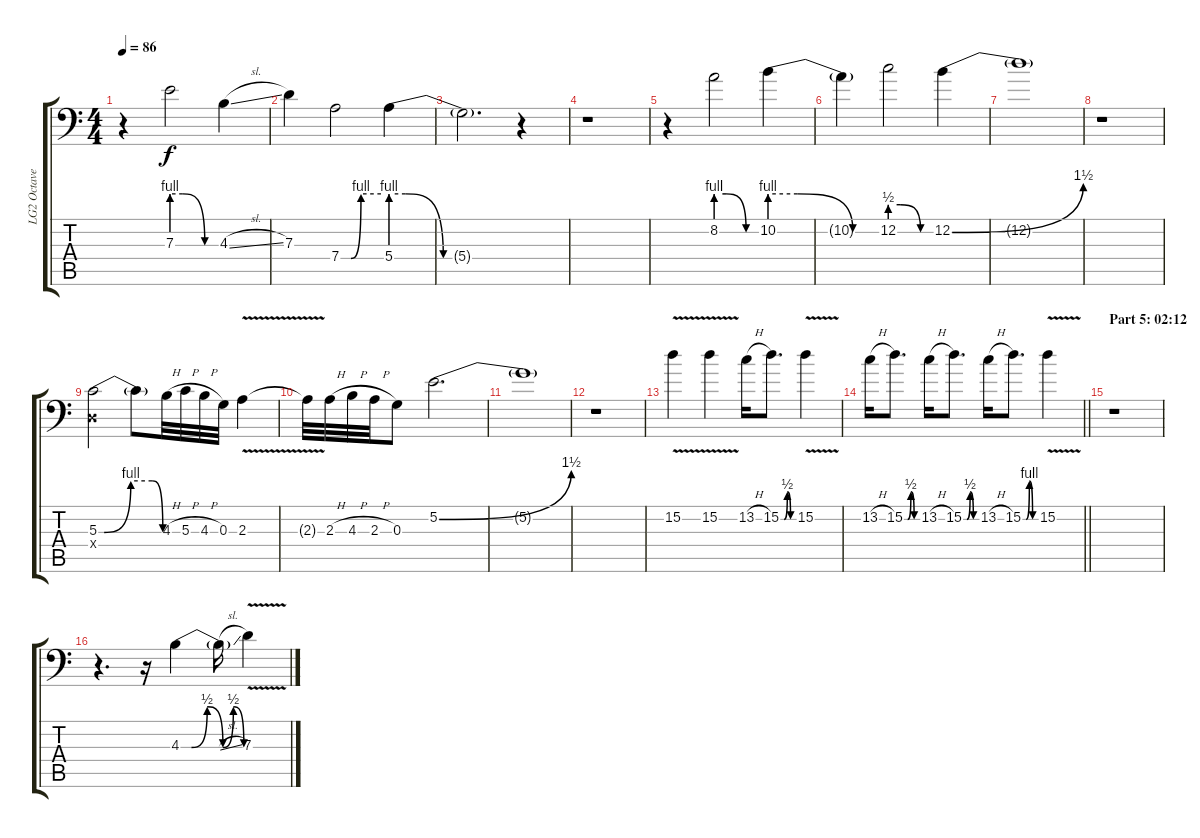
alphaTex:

\track ("LG2 Octave Pedal (Ignore Me)" "LG2 Octave") {instrument overdrivenguitar}
\staff {score tabs}
\tuning (E3 B2 G2 D2 A1 E1) {hide}
\ts (4 4)
\tempo 86
\clef f4
\ks c
r.4{dy f volume 14} 7.3{be (custom 0 4 15 4 45 0 60 0)}.2 4.3{sl}.4 |
7.3.4 7.4{be (custom 0 0 15 0 30 4 60 4)}.2 5.4{be (custom 0 4 7 4 25 0 45 0 60 0)}.4 |
5.4{t}.2{d volume 0} r.4 |
r.1 |
r.4{volume 14} 8.2{be (custom 0 4 15 4 45 0 60 0)}.2 10.2{be (custom 0 4 15 4 45 0 60 0)}.4 |
10.2{t}.4 12.2{be (custom 0 2 15 2 45 0 60 0)}.2 12.2{be (bend 0 0 60 6)}.4 |
12.2{t}.1{volume 0} |
r.1 |
(5.3{be (custom 0 0 5 0 30 4 50 4 60 0)} 0.4{x}).2{volume 14} 5.3{t}.8 4.3{h}.32 5.3{h}.32 4.3{h}.32 0.3.32 2.3{v}.4 |
2.3{t}.32 2.3{h}.32 4.3{h}.32 2.3{h}.32 0.3.8 5.2{be (bend 0 0 60 6)}.2{d} |
5.2{t}.1{volume 0} |
r.1 |
15.2{v}.4{volume 14} 15.2{v}.4 13.2{h}.16 15.2{be (custom 0 0 15 0 30 2 45 0 60 0)}.8{d} 15.2{v}.4 |
\barLineRight lightlight
13.2{h}.16 15.2{be (custom 0 0 15 0 30 2 45 0 60 0)}.8{d} 13.2{h}.16 15.2{be (custom 0 0 15 0 30 2 45 0 60 0)}.8{d} 13.2{h}.16 15.2{be (custom 0 0 15 0 30 4 45 0 60 0)}.8{d} 15.2{v}.4 |
\section ("" "Part 5: 02:12")
r.1 |
r.4{d} r.16 4.3{be (custom 0 0 10 0 25 2 40 0 50 2 60 0)}.4 4.3{sl t}.16 7.3{v}.4
